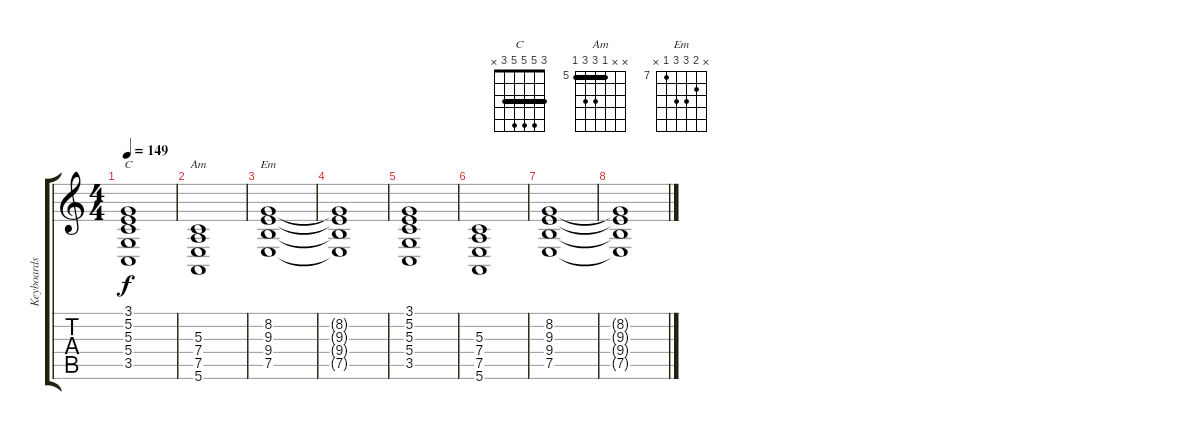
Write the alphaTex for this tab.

\track ("Keyboards 1" "Keyboards ") {instrument percussiveorgan}
\staff {score tabs}
\tuning (E4 B3 G3 D3 A2 E2) {hide}
\chord ("C" 3 5 5 5 3 x) {barre 3}
\chord ("Am" x x 5 7 7 5) {firstfret 5 barre 5}
\chord ("Em" x 8 9 9 7 x) {firstfret 7}
\ts (4 4)
\tempo 149
\clef g2
\ks c
(3.1 5.2 5.3 5.4 3.5).1{ch "C" dy f} |
(5.3 7.4 7.5 5.6).1{ch "Am"} |
(8.2 9.3 9.4 7.5).1{ch "Em"} |
(8.2{t} 9.3{t} 9.4{t} 7.5{t}).1 |
(3.1 5.2 5.3 5.4 3.5).1 |
(5.3 7.4 7.5 5.6).1 |
(8.2 9.3 9.4 7.5).1 |
(8.2{t} 9.3{t} 9.4{t} 7.5{t}).1
